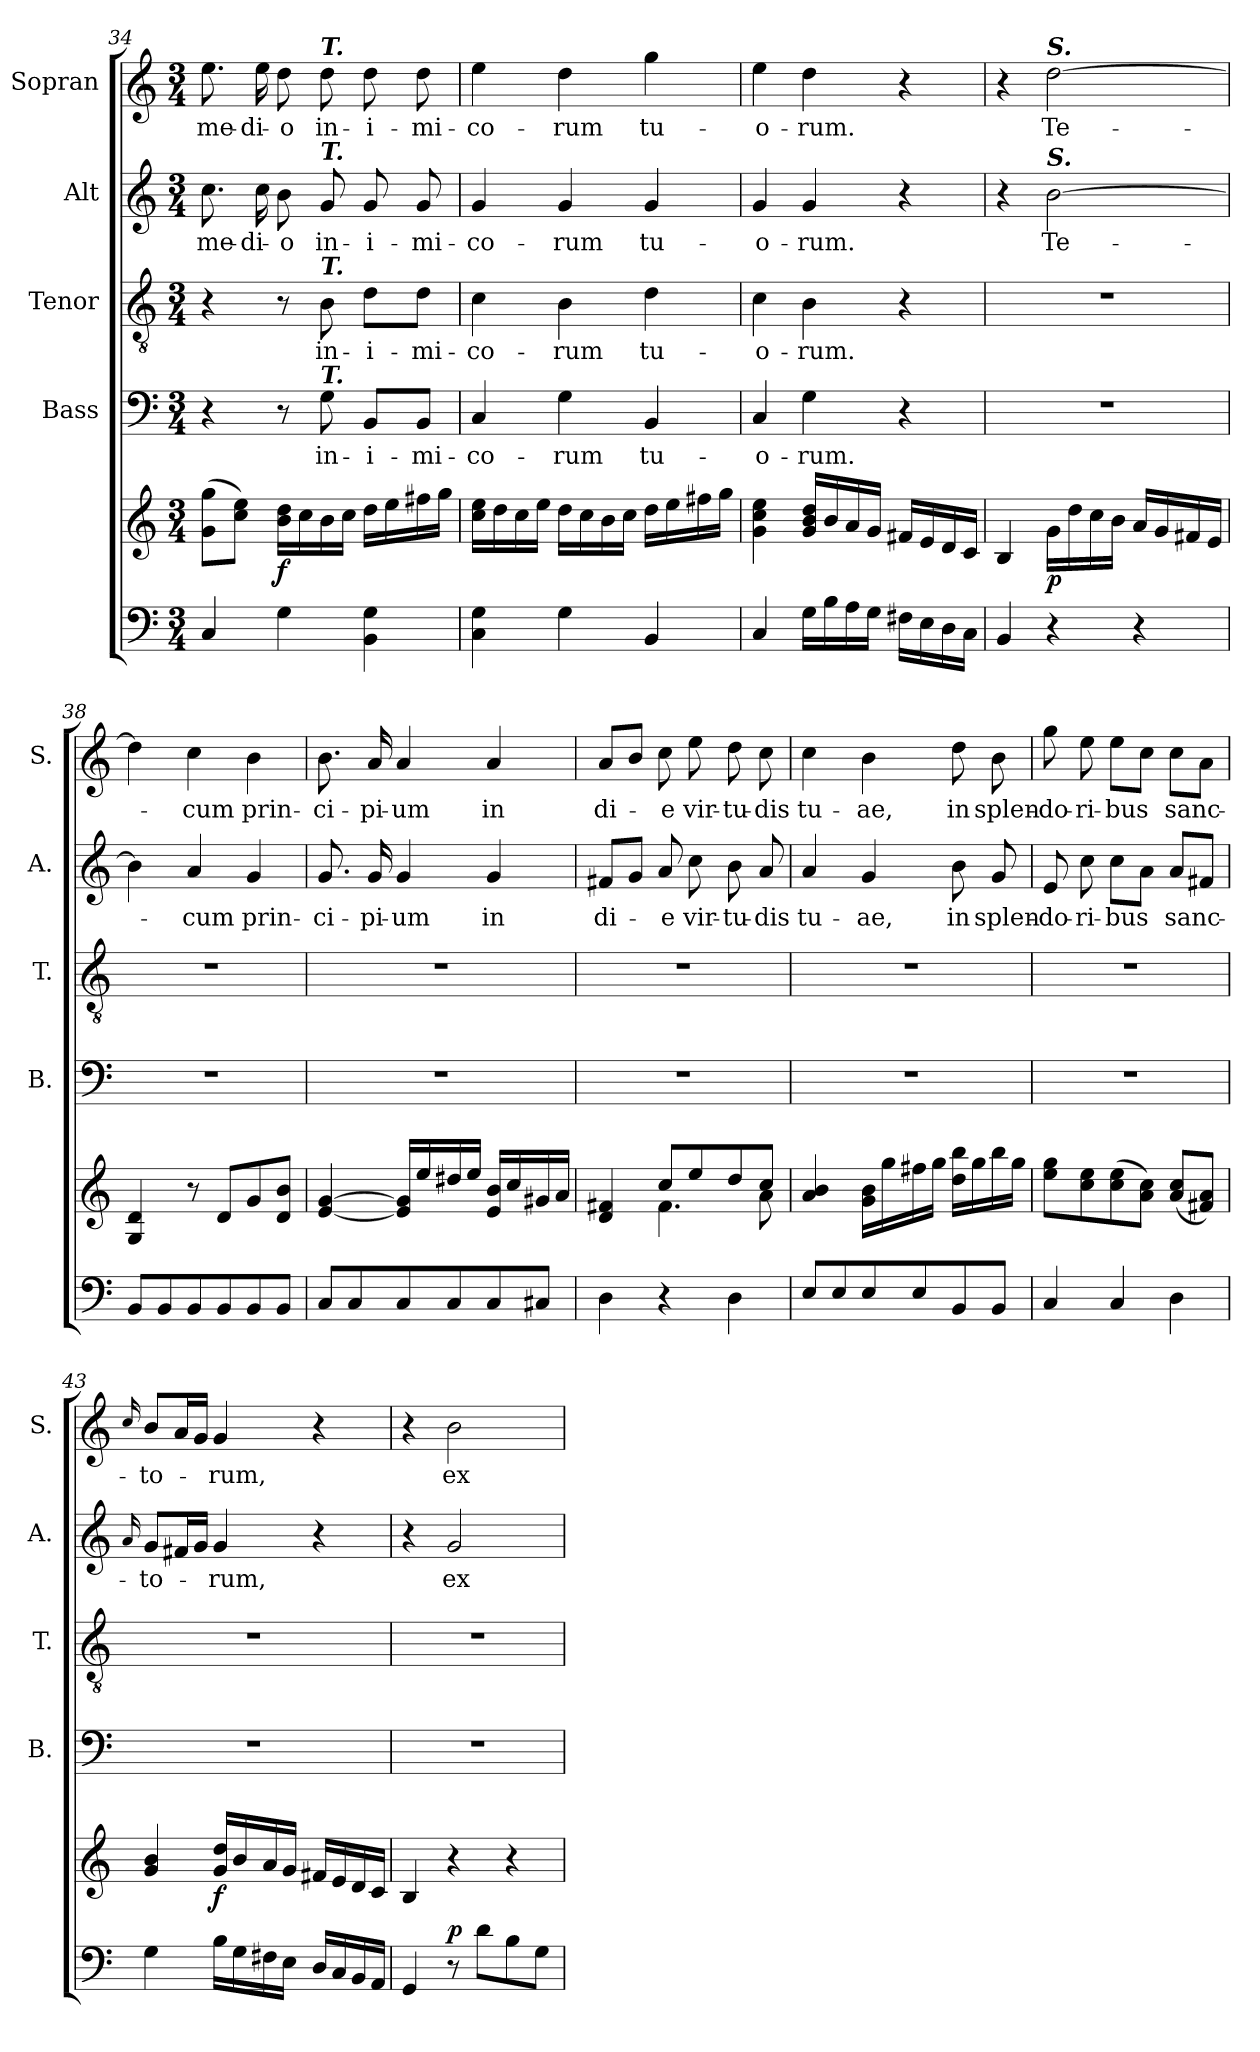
**kern	**kern	**dynam	**kern	**text	**kern	**text	**kern	**text	**kern	**text
*part5	*part5	*part5	*part4	*part4	*part3	*part3	*part2	*part2	*part1	*part1
*staff6	*staff5	*staff5/6	*staff4	*staff4	*staff3	*staff3	*staff2	*staff2	*staff1	*staff1
*	*	*	*I"Bass	*	*I"Tenor	*	*I"Alt	*	*I"Sopran	*
*	*	*	*I'B.	*	*I'T.	*	*I'A.	*	*I'S.	*
*clefF4	*clefG2	*	*clefF4	*	*clefGv2	*	*clefG2	*	*clefG2	*
*k[]	*k[]	*	*k[]	*	*k[]	*	*k[]	*	*k[]	*
*C:	*C:	*	*C:	*	*C:	*	*C:	*	*C:	*
*M3/4	*M3/4	*	*M3/4	*	*M3/4	*	*M3/4	*	*M3/4	*
=34	=34	=34	=34	=34	=34	=34	=34	=34	=34	=34
!	!	!	!	!	!	!	!	!LO:LY:b	!	!LO:LY:b
4C/	(>8g\ 8gg\L	.	4r	.	4r	.	8.cc\	me-	8.ee\	me-
.	8cc\ 8ee\J)	.	.	.	.	.	.	.	.	.
!	!	!	!	!	!	!	!	!LO:LY:b	!	!LO:LY:b
.	.	.	.	.	.	.	16cc\	-di-	16ee\	-di-
!	!	!LO:DY:b	!	!	!	!	!	!LO:LY:b	!	!LO:LY:b
4G\	16b\ 16dd\LL	f	8r	.	8r	.	8b\	-o	8dd\	-o
.	16cc\	.	.	.	.	.	.	.	.	.
!	!	!	!	!	!	!	!	!	!LO:TX:a:Bi:t=T.	!
!	!	!	!	!	!	!	!LO:TX:a:Bi:t=T.	!	!	!
!	!	!	!	!	!LO:TX:a:Bi:t=T.	!	!	!	!	!
!	!	!	!LO:TX:a:Bi:t=T.	!	!	!	!	!	!	!
!	!	!	!	!LO:LY:b	!	!LO:LY:b	!	!LO:LY:b	!	!LO:LY:b
.	16b\	.	8G\	in-	8B\	in-	8g/	in-	8dd\	in-
.	16cc\JJ	.	.	.	.	.	.	.	.	.
!	!	!	!	!LO:LY:b	!	!LO:LY:b	!	!LO:LY:b	!	!LO:LY:b
4BB\ 4G\	16dd\LL	.	8BB/L	-i-	8d\L	-i-	8g/	-i-	8dd\	-i-
.	16ee\	.	.	.	.	.	.	.	.	.
!	!	!	!	!LO:LY:b	!	!LO:LY:b	!	!LO:LY:b	!	!LO:LY:b
.	16ff#X\	.	8BB/J	-mi-	8d\J	-mi-	8g/	-mi-	8dd\	-mi-
.	16gg\JJ	.	.	.	.	.	.	.	.	.
!!LO:PB:g=z
=35	=35	=35	=35	=35	=35	=35	=35	=35	=35	=35
!	!	!	!	!LO:LY:b	!	!LO:LY:b	!	!LO:LY:b	!	!LO:LY:b
4C\ 4G\	16cc\ 16ee\LL	.	4C/	-co-	4c\	-co-	4g/	-co-	4ee\	-co-
.	16dd\	.	.	.	.	.	.	.	.	.
.	16cc\	.	.	.	.	.	.	.	.	.
.	16ee\JJ	.	.	.	.	.	.	.	.	.
!	!	!	!	!LO:LY:b	!	!LO:LY:b	!	!LO:LY:b	!	!LO:LY:b
4G\	16dd\LL	.	4G\	-rum	4B\	-rum	4g/	-rum	4dd\	-rum
.	16cc\	.	.	.	.	.	.	.	.	.
.	16b\	.	.	.	.	.	.	.	.	.
.	16cc\JJ	.	.	.	.	.	.	.	.	.
!	!	!	!	!LO:LY:b	!	!LO:LY:b	!	!LO:LY:b	!	!LO:LY:b
4BB/	16dd\LL	.	4BB/	tu-	4d\	tu-	4g/	tu-	4gg\	tu-
.	16ee\	.	.	.	.	.	.	.	.	.
.	16ff#X\	.	.	.	.	.	.	.	.	.
.	16gg\JJ	.	.	.	.	.	.	.	.	.
=36	=36	=36	=36	=36	=36	=36	=36	=36	=36	=36
!	!	!	!	!LO:LY:b	!	!LO:LY:b	!	!LO:LY:b	!	!LO:LY:b
4C/	4g\ 4cc\ 4ee\	.	4C/	-o-	4c\	-o-	4g/	-o-	4ee\	-o-
!	!	!	!	!LO:LY:b	!	!LO:LY:b	!	!LO:LY:b	!	!LO:LY:b
16G\LL	16g/ 16b/ 16dd/LL	.	4G\	-rum.	4B\	-rum.	4g/	-rum.	4dd\	-rum.
16B\	16b/	.	.	.	.	.	.	.	.	.
16A\	16a/	.	.	.	.	.	.	.	.	.
16G\JJ	16g/JJ	.	.	.	.	.	.	.	.	.
16F#X\LL	16f#X/LL	.	4r	.	4r	.	4r	.	4r	.
16E\	16e/	.	.	.	.	.	.	.	.	.
16D\	16d/	.	.	.	.	.	.	.	.	.
16C\JJ	16c/JJ	.	.	.	.	.	.	.	.	.
=37	=37	=37	=37	=37	=37	=37	=37	=37	=37	=37
4BB/	4B/	.	2.r	.	2.r	.	4r	.	4r	.
!	!	!	!	!	!	!	!	!	!LO:TX:a:Bi:t=S.	!
!	!	!	!	!	!	!	!LO:TX:a:Bi:t=S.	!	!	!
!	!	!LO:DY:b	!	!	!	!	!	!LO:LY:b	!	!LO:LY:b
4r	16g\LL	p	.	.	.	.	[2b\	Te-	[2dd\	Te-
.	16dd\	.	.	.	.	.	.	.	.	.
.	16cc\	.	.	.	.	.	.	.	.	.
.	16b\JJ	.	.	.	.	.	.	.	.	.
4r	16a/LL	.	.	.	.	.	.	.	.	.
.	16g/	.	.	.	.	.	.	.	.	.
.	16f#X/	.	.	.	.	.	.	.	.	.
.	16e/JJ	.	.	.	.	.	.	.	.	.
=38	=38	=38	=38	=38	=38	=38	=38	=38	=38	=38
8BB/L	4G/ 4d/	.	2.r	.	2.r	.	4b\]	.	4dd\]	.
8BB/	.	.	.	.	.	.	.	.	.	.
!	!	!	!	!	!	!	!	!LO:LY:b	!	!LO:LY:b
8BB/	8r	.	.	.	.	.	4a/	-cum	4cc\	-cum
8BB/	8d/L	.	.	.	.	.	.	.	.	.
!	!	!	!	!	!	!	!	!LO:LY:b	!	!LO:LY:b
8BB/	8g/	.	.	.	.	.	4g/	prin-	4b\	prin-
8BB/J	8d/ 8b/J	.	.	.	.	.	.	.	.	.
=39	=39	=39	=39	=39	=39	=39	=39	=39	=39	=39
!	!	!	!	!	!	!	!	!LO:LY:b	!	!LO:LY:b
8C/L	[4e/ [4g/	.	2.r	.	2.r	.	8.g/	-ci-	8.b\	-ci-
8C/	.	.	.	.	.	.	.	.	.	.
!	!	!	!	!	!	!	!	!LO:LY:b	!	!LO:LY:b
.	.	.	.	.	.	.	16g/	-pi-	16a/	-pi-
!	!	!	!	!	!	!	!	!LO:LY:b	!	!LO:LY:b
8C/	16e/] 16g/]LL	.	.	.	.	.	4g/	-um	4a/	-um
.	16ee/	.	.	.	.	.	.	.	.	.
8C/	16dd#X/	.	.	.	.	.	.	.	.	.
.	16ee/JJ	.	.	.	.	.	.	.	.	.
!	!	!	!	!	!	!	!	!LO:LY:b	!	!LO:LY:b
8C/	16e/ 16b/LL	.	.	.	.	.	4g/	in	4a/	in
.	16cc/	.	.	.	.	.	.	.	.	.
8C#X/J	16g#X/	.	.	.	.	.	.	.	.	.
.	16a/JJ	.	.	.	.	.	.	.	.	.
!!LO:LB:g=z
=40	=40	=40	=40	=40	=40	=40	=40	=40	=40	=40
*	*^	*	*	*	*	*	*	*	*	*
!	!	!	!	!	!	!	!	!	!LO:LY:b	!	!LO:LY:b
4D\	4d/ 4f#X/	4ryy	.	2.r	.	2.r	.	8f#X/L	di-	8a/L	di-
.	.	.	.	.	.	.	.	8g/J	.	8b/J	.
!	!	!	!	!	!	!	!	!	!LO:LY:b	!	!LO:LY:b
4r	8cc/L	4.f#\	.	.	.	.	.	8a/	-e	8cc\	-e
!	!	!	!	!	!	!	!	!	!LO:LY:b	!	!LO:LY:b
.	8ee/	.	.	.	.	.	.	8cc\	vir-	8ee\	vir-
!	!	!	!	!	!	!	!	!	!LO:LY:b	!	!LO:LY:b
4D\	8dd/	.	.	.	.	.	.	8b\	-tu-	8dd\	-tu-
!	!	!	!	!	!	!	!	!	!LO:LY:b	!	!LO:LY:b
.	8cc/J	8a\	.	.	.	.	.	8a/	-dis	8cc\	-dis
=41	=41	=41	=41	=41	=41	=41	=41	=41	=41	=41	=41
!	!	!	!	!	!	!	!	!	!LO:LY:b	!	!LO:LY:b
*	*v	*v	*	*	*	*	*	*	*	*	*
8E/L	4a/ 4b/	.	2.r	.	2.r	.	4a/	tu-	4cc\	tu-
8E/	.	.	.	.	.	.	.	.	.	.
!	!	!	!	!	!	!	!	!LO:LY:b	!	!LO:LY:b
8E/	16g\ 16b\LL	.	.	.	.	.	4g/	-ae,	4b\	-ae,
.	16gg\	.	.	.	.	.	.	.	.	.
8E/	16ff#X\	.	.	.	.	.	.	.	.	.
.	16gg\JJ	.	.	.	.	.	.	.	.	.
!	!	!	!	!	!	!	!	!LO:LY:b	!	!LO:LY:b
8BB/	16dd\ 16bb\LL	.	.	.	.	.	8b\	in	8dd\	in
.	16gg\	.	.	.	.	.	.	.	.	.
!	!	!	!	!	!	!	!	!LO:LY:b	!	!LO:LY:b
8BB/J	16bb\	.	.	.	.	.	8g/	splen-	8b\	splen-
.	16gg\JJ	.	.	.	.	.	.	.	.	.
=42	=42	=42	=42	=42	=42	=42	=42	=42	=42	=42
!	!	!	!	!	!	!	!	!LO:LY:b	!	!LO:LY:b
4C/	8ee\ 8gg\L	.	2.r	.	2.r	.	8e/	-do-	8gg\	-do-
!	!	!	!	!	!	!	!	!LO:LY:b	!	!LO:LY:b
.	8cc\ 8ee\	.	.	.	.	.	8cc\	-ri-	8ee\	-ri-
!	!	!	!	!	!	!	!	!LO:LY:b	!	!LO:LY:b
4C/	(>8cc\ 8ee\	.	.	.	.	.	8cc\L	-bus	8ee\L	-bus
.	8a\ 8cc\J)	.	.	.	.	.	8a\J	.	8cc\J	.
!	!	!	!	!	!	!	!	!LO:LY:b	!	!LO:LY:b
4D\	(<8a/ 8cc/L	.	.	.	.	.	8a/L	sanc-	8cc\L	sanc-
.	8f#X/ 8a/J)	.	.	.	.	.	8f#X/J	.	8a\J	.
=43	=43	=43	=43	=43	=43	=43	=43	=43	=43	=43
.	.	.	.	.	.	.	16qqa/	.	16qqcc/	.
!	!	!	!	!	!	!	!	!LO:LY:b	!	!LO:LY:b
4G\	4g/ 4b/	.	2.r	.	2.r	.	8g/L	-to-	8b/L	-to-
.	.	.	.	.	.	.	16f#X/L	.	16a/L	.
.	.	.	.	.	.	.	16g/JJ	.	16g/JJ	.
!	!	!LO:DY:b	!	!	!	!	!	!LO:LY:b	!	!LO:LY:b
16B\LL	16g/ 16dd/LL	f	.	.	.	.	4g/	-rum,	4g/	-rum,
16G\	16b/	.	.	.	.	.	.	.	.	.
16F#X\	16a/	.	.	.	.	.	.	.	.	.
16E\JJ	16g/JJ	.	.	.	.	.	.	.	.	.
16D/LL	16f#X/LL	.	.	.	.	.	4r	.	4r	.
16C/	16e/	.	.	.	.	.	.	.	.	.
16BB/	16d/	.	.	.	.	.	.	.	.	.
16AA/JJ	16c/JJ	.	.	.	.	.	.	.	.	.
=44	=44	=44	=44	=44	=44	=44	=44	=44	=44	=44
4GG/	4B/	.	2.r	.	2.r	.	4r	.	4r	.
!	!	!LO:DY:a=2	!	!	!	!	!	!LO:LY:b	!	!LO:LY:b
8r	4r	p	.	.	.	.	2g/	ex	2b\	ex
8d\L	.	.	.	.	.	.	.	.	.	.
8B\	4r	.	.	.	.	.	.	.	.	.
8G\J	.	.	.	.	.	.	.	.	.	.
=	=	=	=	=	=	=	=	=	=	=
*-	*-	*-	*-	*-	*-	*-	*-	*-	*-	*-
